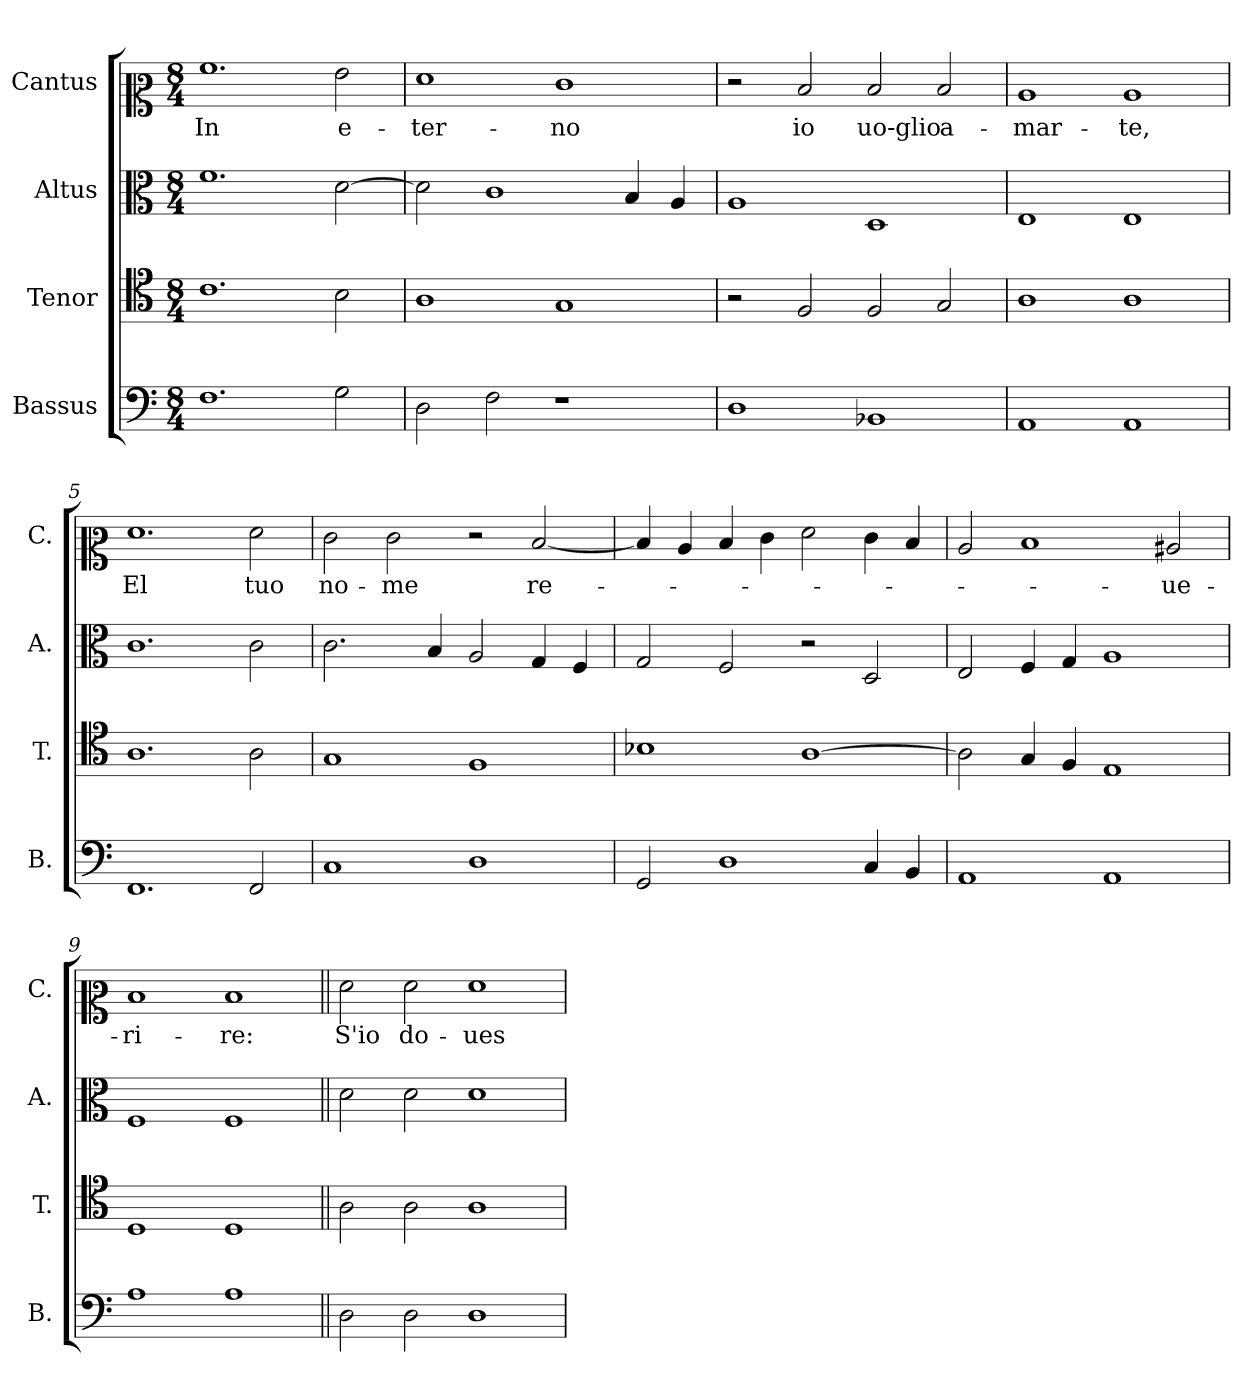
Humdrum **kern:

**kern	**kern	**kern	**kern	**text
*part4	*part3	*part2	*part1	*part1
*staff4	*staff3	*staff2	*staff1	*staff1
*I"Bassus	*I"Tenor	*I"Altus	*I"Cantus	*
*I'B.	*I'T.	*I'A.	*I'C.	*
*clefF4	*clefC4	*clefC3	*clefC2	*
*k[]	*k[]	*k[]	*k[]	*
*M8/4	*M8/4	*M8/4	*M8/4	*
=1	=1	=1	=1	=1
!	!	!	!	!LO:LY:b
1.F	1.c	1.f	1.a	In
!	!	!	!	!LO:LY:b
2G\	2B\	[2d\	2g\	e-
=2	=2	=2	=2	=2
!	!	!	!	!LO:LY:b
2D\	1A	2d\]	1f	-ter-
2F\	.	1c	.	.
!	!	!	!	!LO:LY:b
1r	1G	.	1e	-no
.	.	4B/	.	.
.	.	4A/	.	.
=3	=3	=3	=3	=3
1D	2r	1A	2r	.
!	!	!	!	!LO:LY:b
.	2F/	.	2d/	io
!	!	!	!	!LO:LY:b
1BB-X	2F/	1D	2d/	uo-glio
!	!	!	!	!LO:LY:b
.	2G/	.	2d/	a-
=4	=4	=4	=4	=4
!	!	!	!	!LO:LY:b
1AA	1A	1E	1c	-mar-
!	!	!	!	!LO:LY:b
1AA	1A	1E	1c	-te,
=5	=5	=5	=5	=5
!	!	!	!	!LO:LY:b
1.FF	1.A	1.c	1.f	El
!	!	!	!	!LO:LY:b
2FF/	2A\	2c\	2f\	tuo
=6	=6	=6	=6	=6
!	!	!	!	!LO:LY:b
1C	1G	2.c\	2e\	no-
!	!	!	!	!LO:LY:b
.	.	.	2e\	-me
.	.	4B/	.	.
1D	1F	2A/	2r	.
!	!	!	!	!LO:LY:b
.	.	4G/	[2d/	re-
.	.	4F/	.	.
!!LO:LB:g=z
=7	=7	=7	=7	=7
2GG/	1B-X	2G/	4d/]	.
.	.	.	4c/	.
1D	.	2F/	4d/	.
.	.	.	4e\	.
.	[1A	2r	2f\	.
4C/	.	2D/	4e\	.
4BB/	.	.	4d/	.
=8	=8	=8	=8	=8
1AA	2A\]	2E/	2c/	.
.	4G/	4F/	1d	.
.	4F/	4G/	.	.
1AA	1E	1A	.	.
!	!	!	!	!LO:LY:b
.	.	.	2c#X/	-ue-
=9	=9	=9	=9	=9
!	!	!	!	!LO:LY:b
1A	1D	1F	1d	-ri-
!	!	!	!	!LO:LY:b
1A	1D	1F	1d	-re:
=10||	=10||	=10||	=10||	=10||
!	!	!	!	!LO:LY:b
2D\	2A\	2d\	2f\	S'io
!	!	!	!	!LO:LY:b
2D\	2A\	2d\	2f\	do-
!	!	!	!	!LO:LY:b
1D	1A	1d	1f	-ues-
=	=	=	=	=
*-	*-	*-	*-	*-
